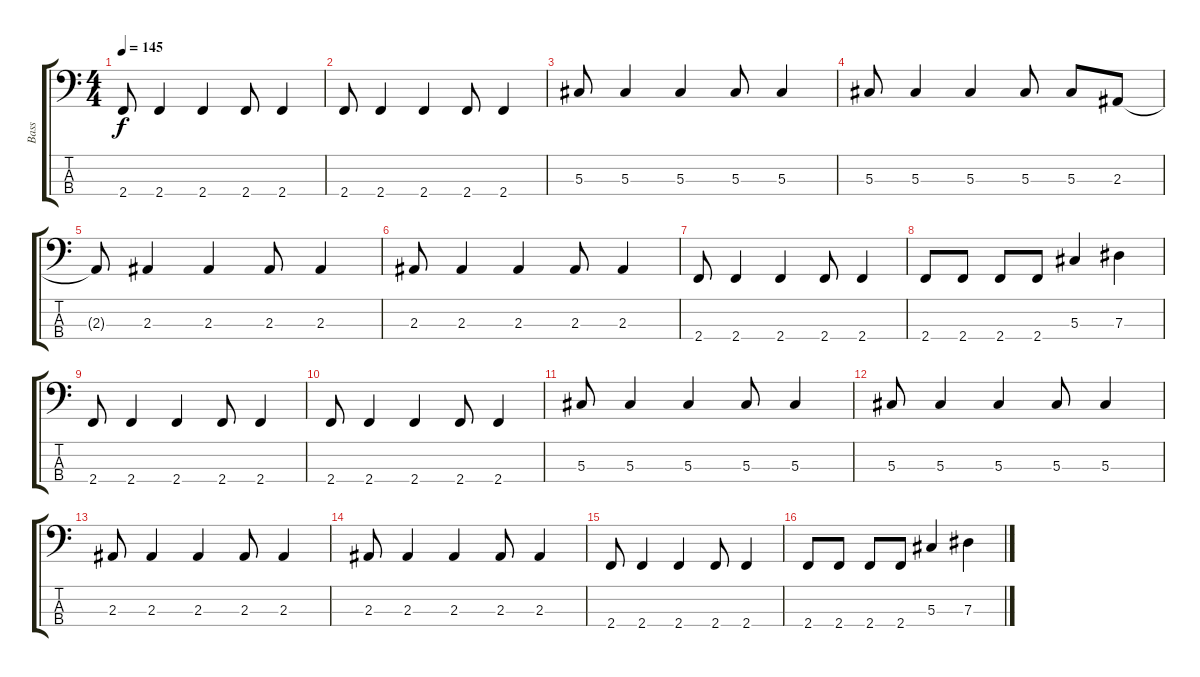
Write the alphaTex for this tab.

\track ("Bass" "Bass") {instrument electricbasspick}
\staff {score tabs}
\tuning (Gb2 Db2 Ab1 Eb1) {hide}
\ts (4 4)
\tempo 145
\clef f4
\ks c
2.4.8{dy f} 2.4.4 2.4.4 2.4.8 2.4.4 |
2.4.8 2.4.4 2.4.4 2.4.8 2.4.4 |
5.3.8 5.3.4 5.3.4 5.3.8 5.3.4 |
5.3.8 5.3.4 5.3.4 5.3.8 5.3.8 2.3.8 |
2.3{t}.8 2.3.4 2.3.4 2.3.8 2.3.4 |
2.3.8 2.3.4 2.3.4 2.3.8 2.3.4 |
2.4.8 2.4.4 2.4.4 2.4.8 2.4.4 |
2.4.8 2.4.8 2.4.8 2.4.8 5.3.4 7.3.4 |
2.4.8 2.4.4 2.4.4 2.4.8 2.4.4 |
2.4.8 2.4.4 2.4.4 2.4.8 2.4.4 |
5.3.8 5.3.4 5.3.4 5.3.8 5.3.4 |
5.3.8 5.3.4 5.3.4 5.3.8 5.3.4 |
2.3.8 2.3.4 2.3.4 2.3.8 2.3.4 |
2.3.8 2.3.4 2.3.4 2.3.8 2.3.4 |
2.4.8 2.4.4 2.4.4 2.4.8 2.4.4 |
2.4.8 2.4.8 2.4.8 2.4.8 5.3.4 7.3.4
